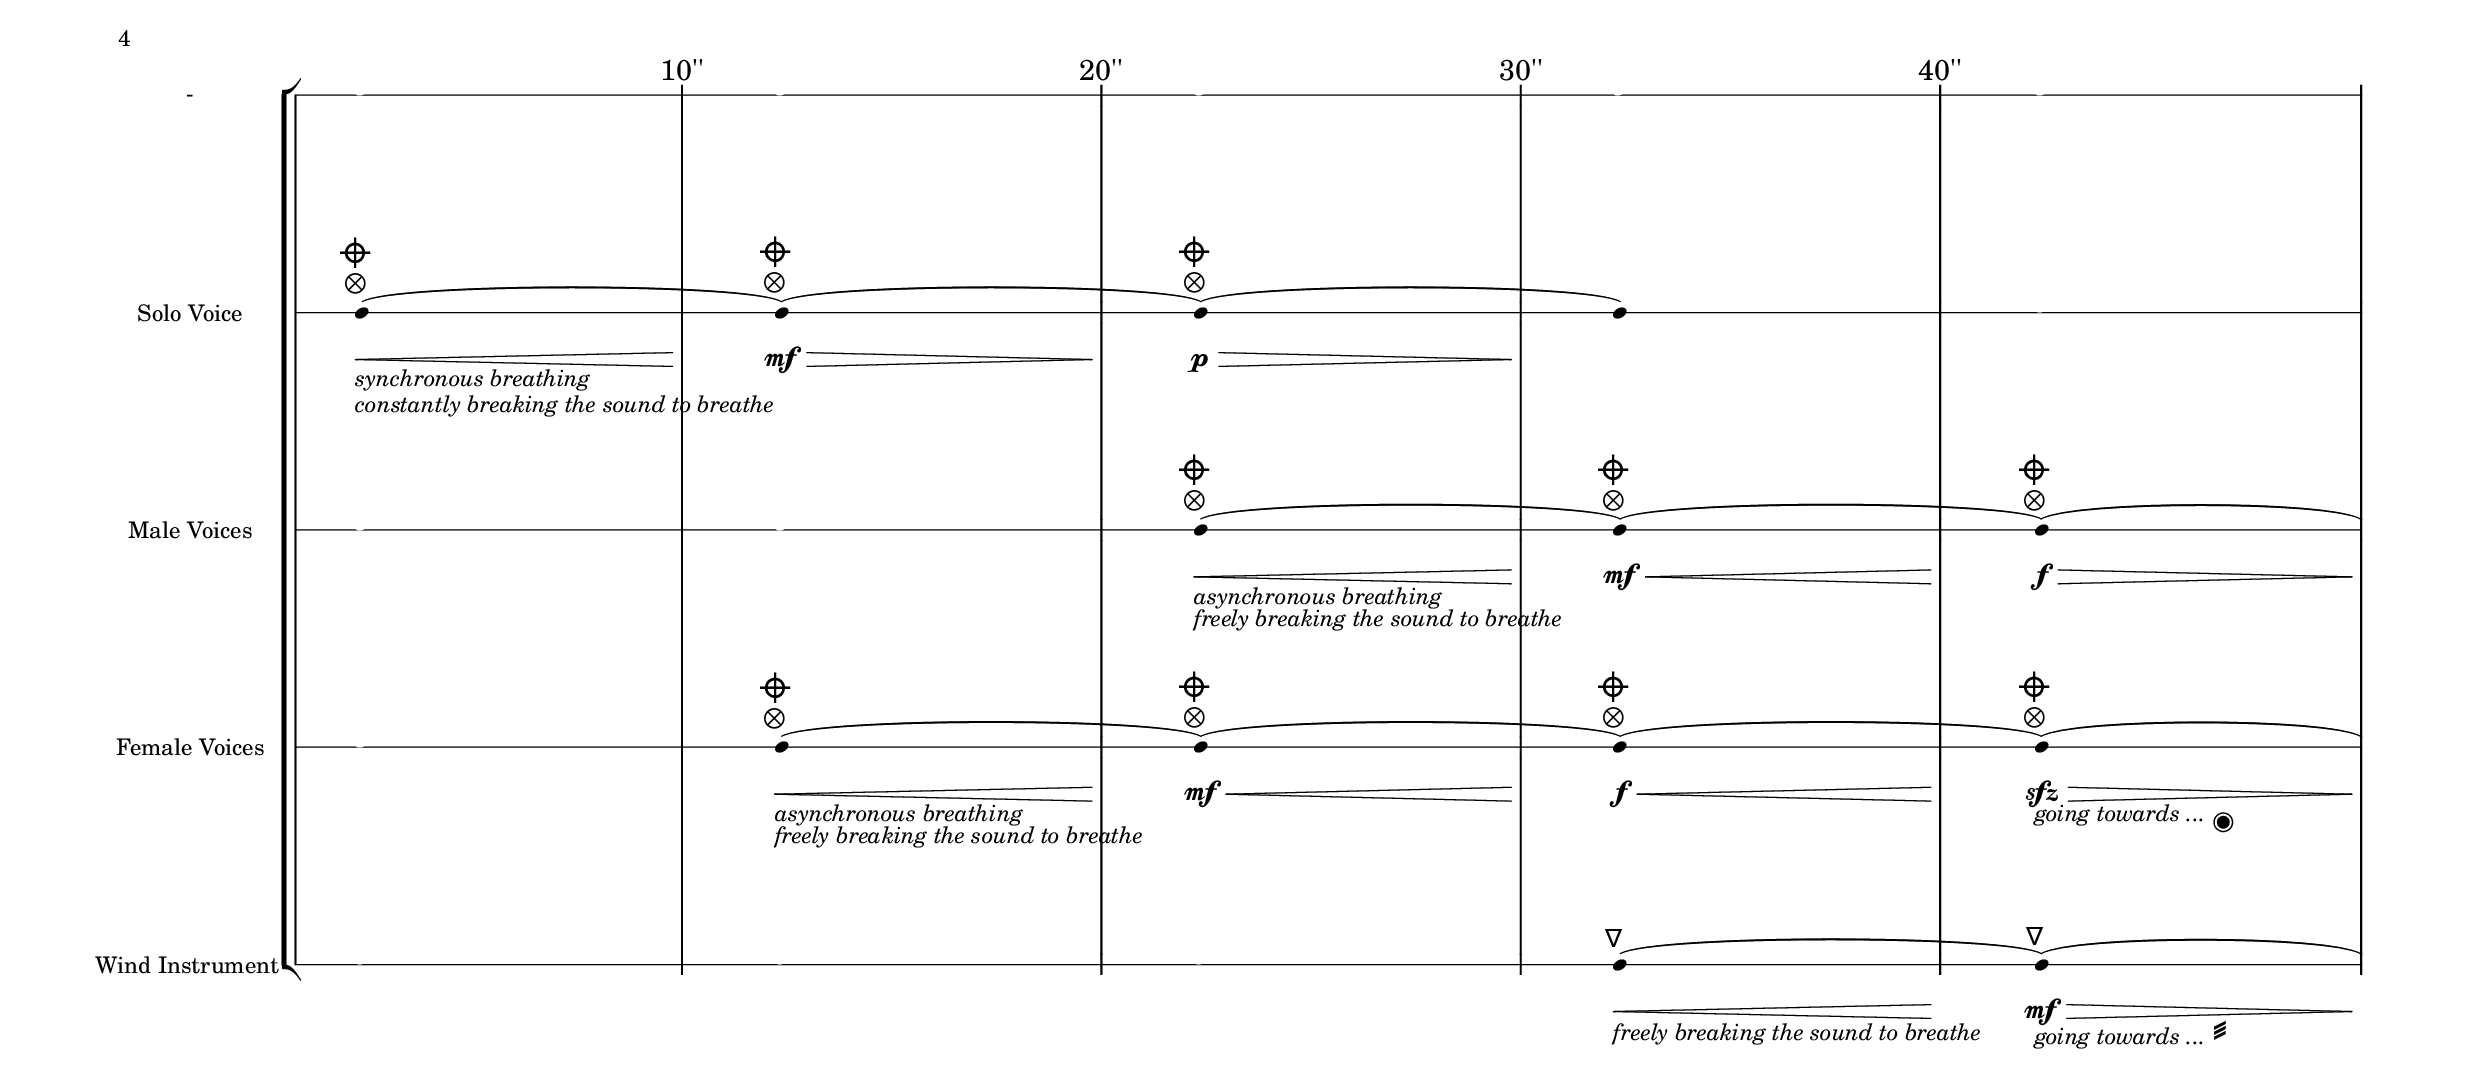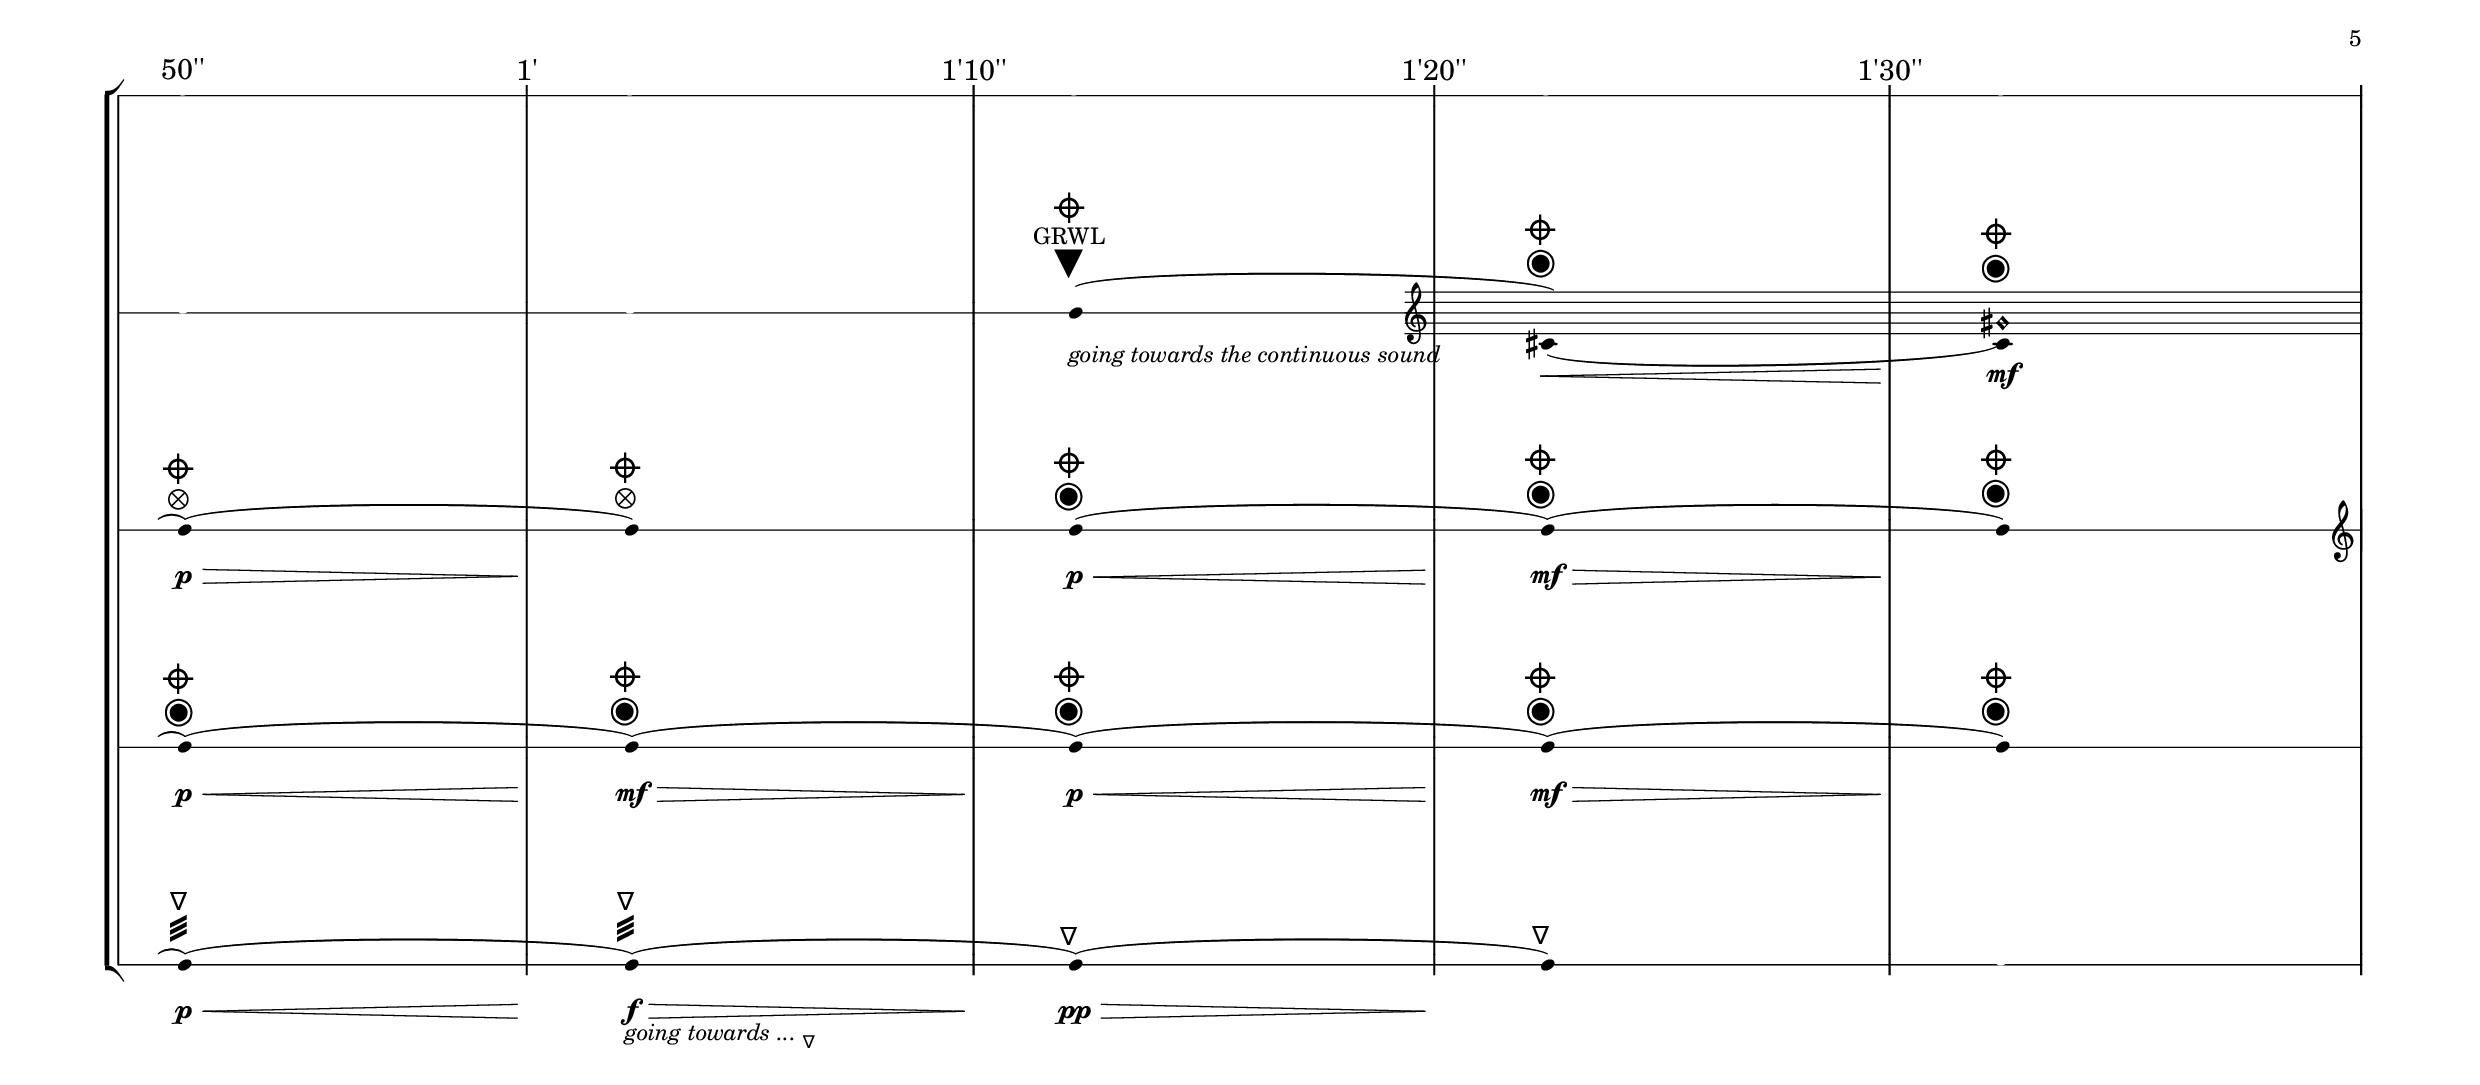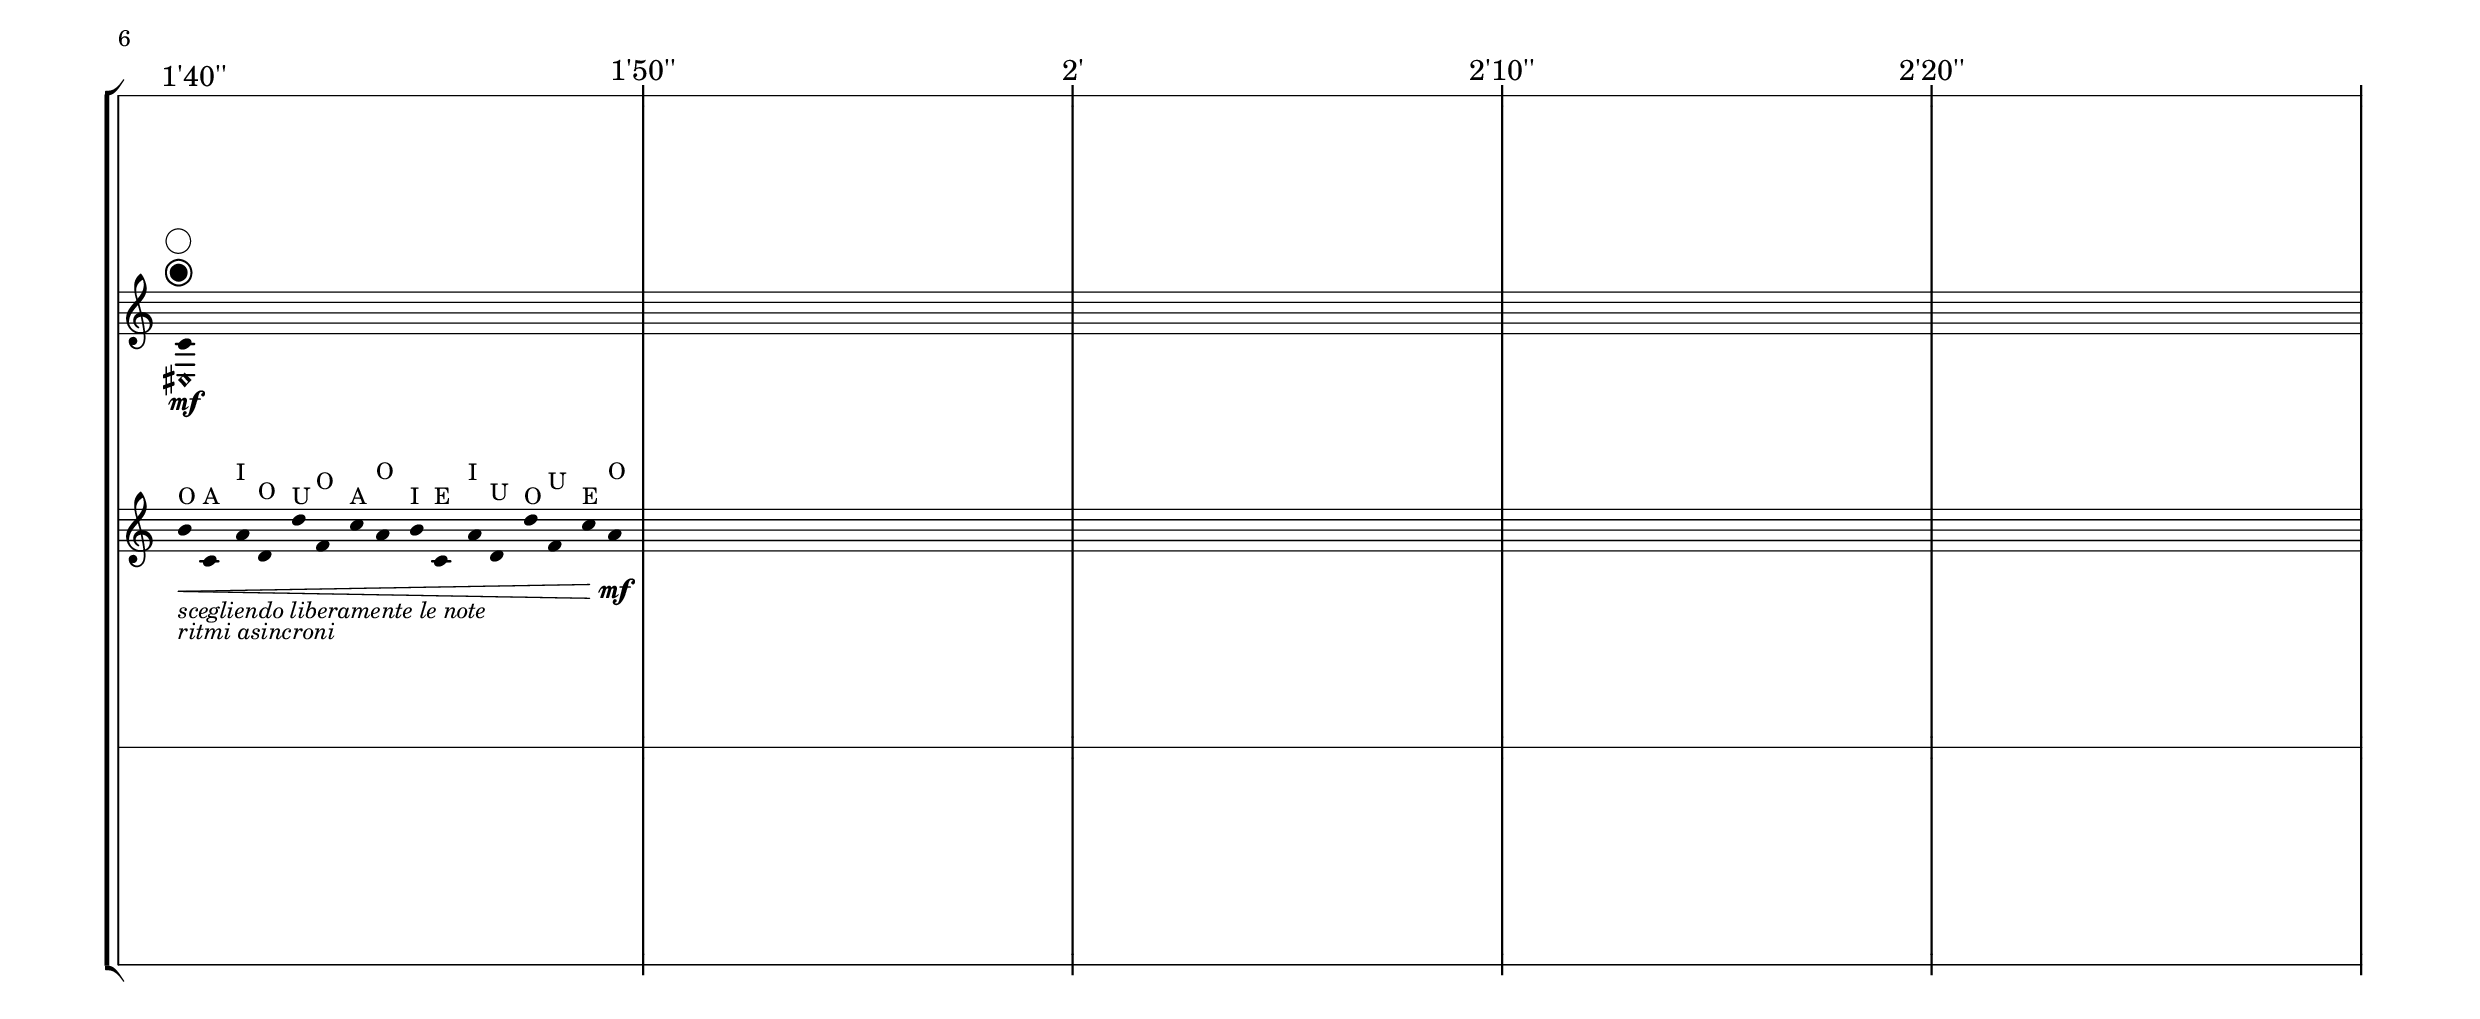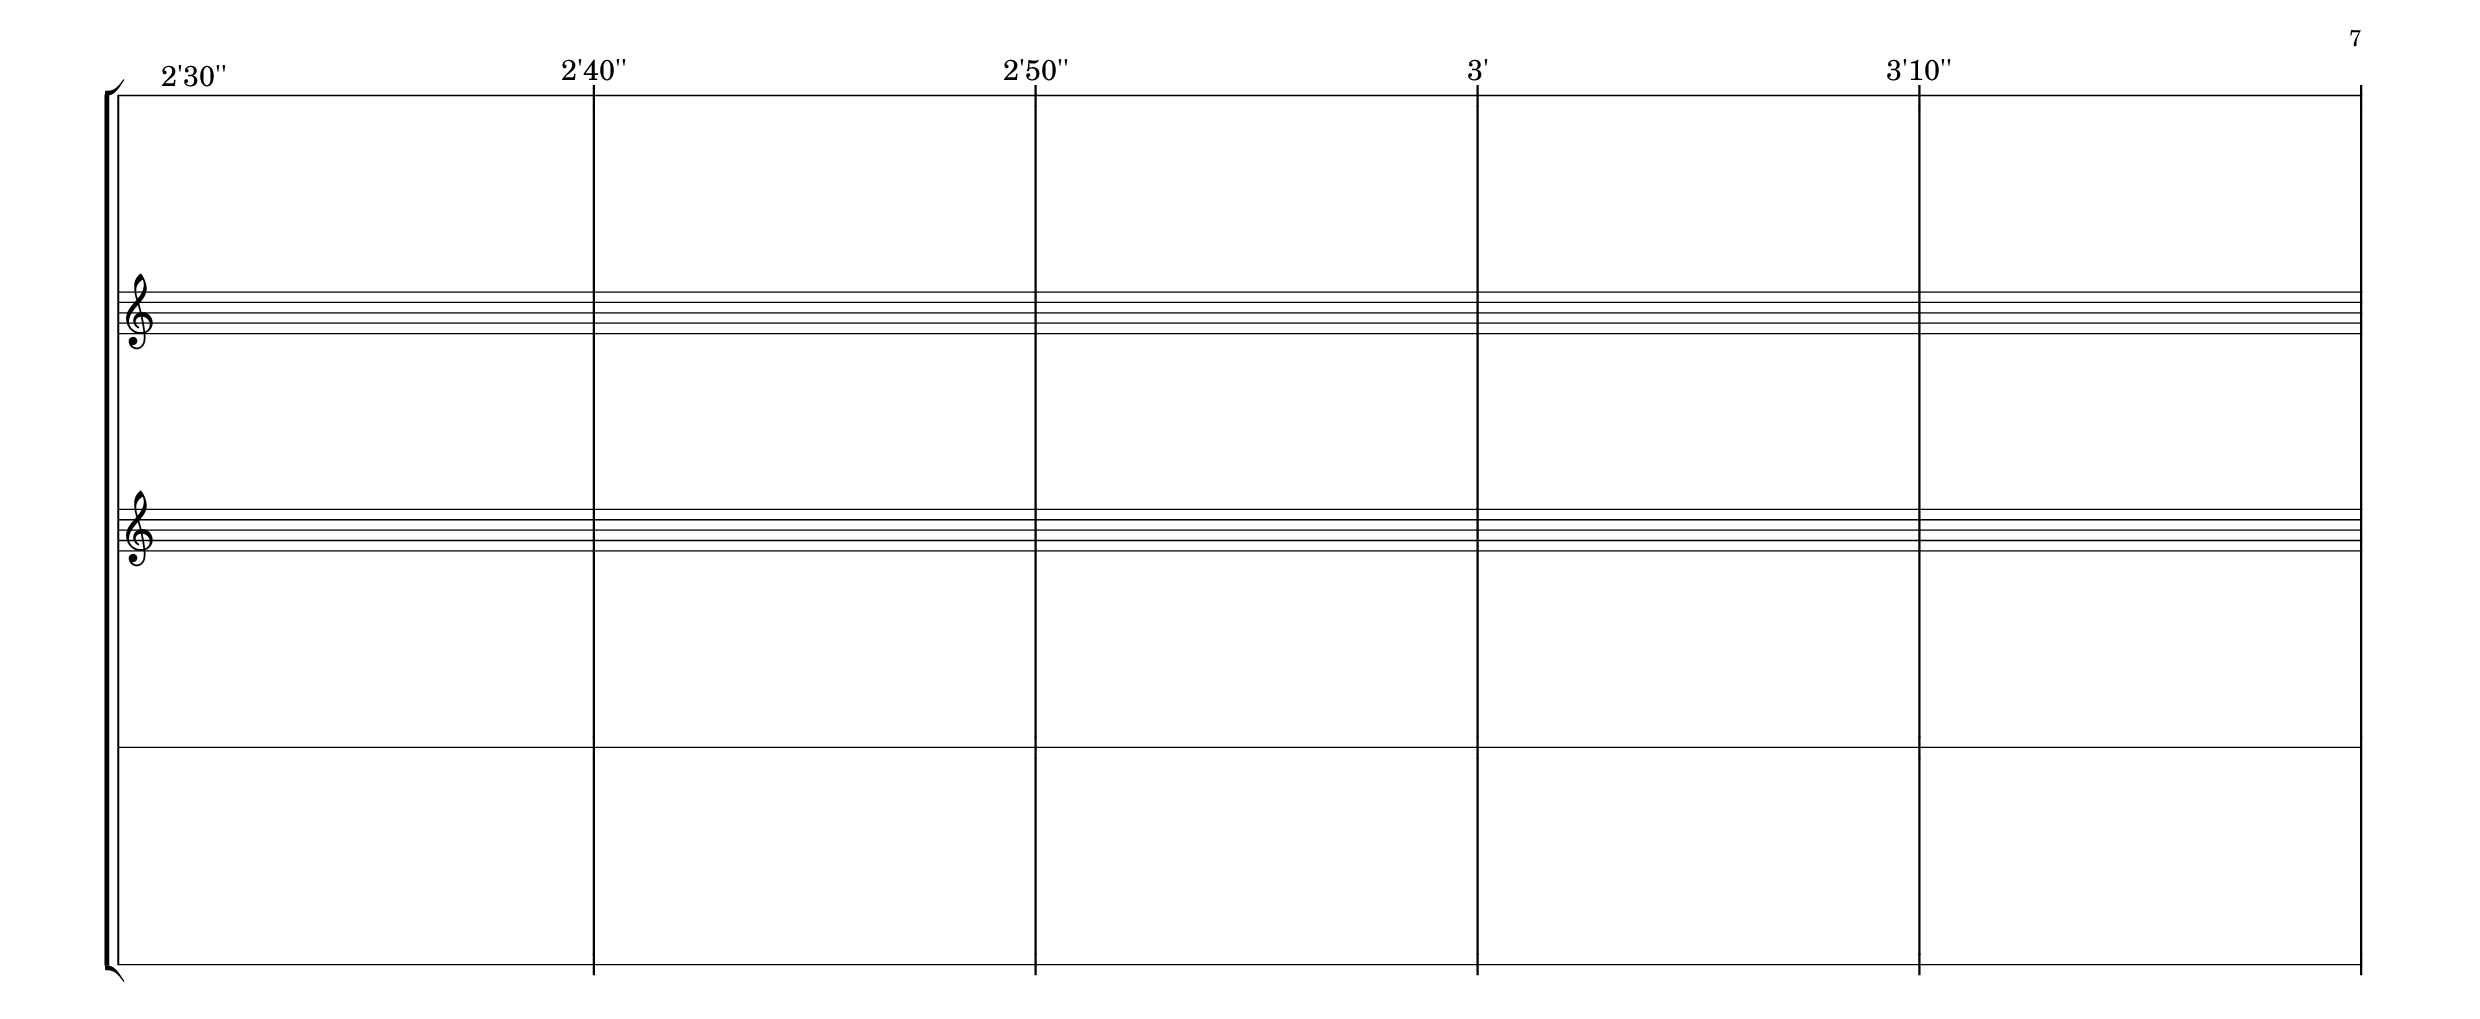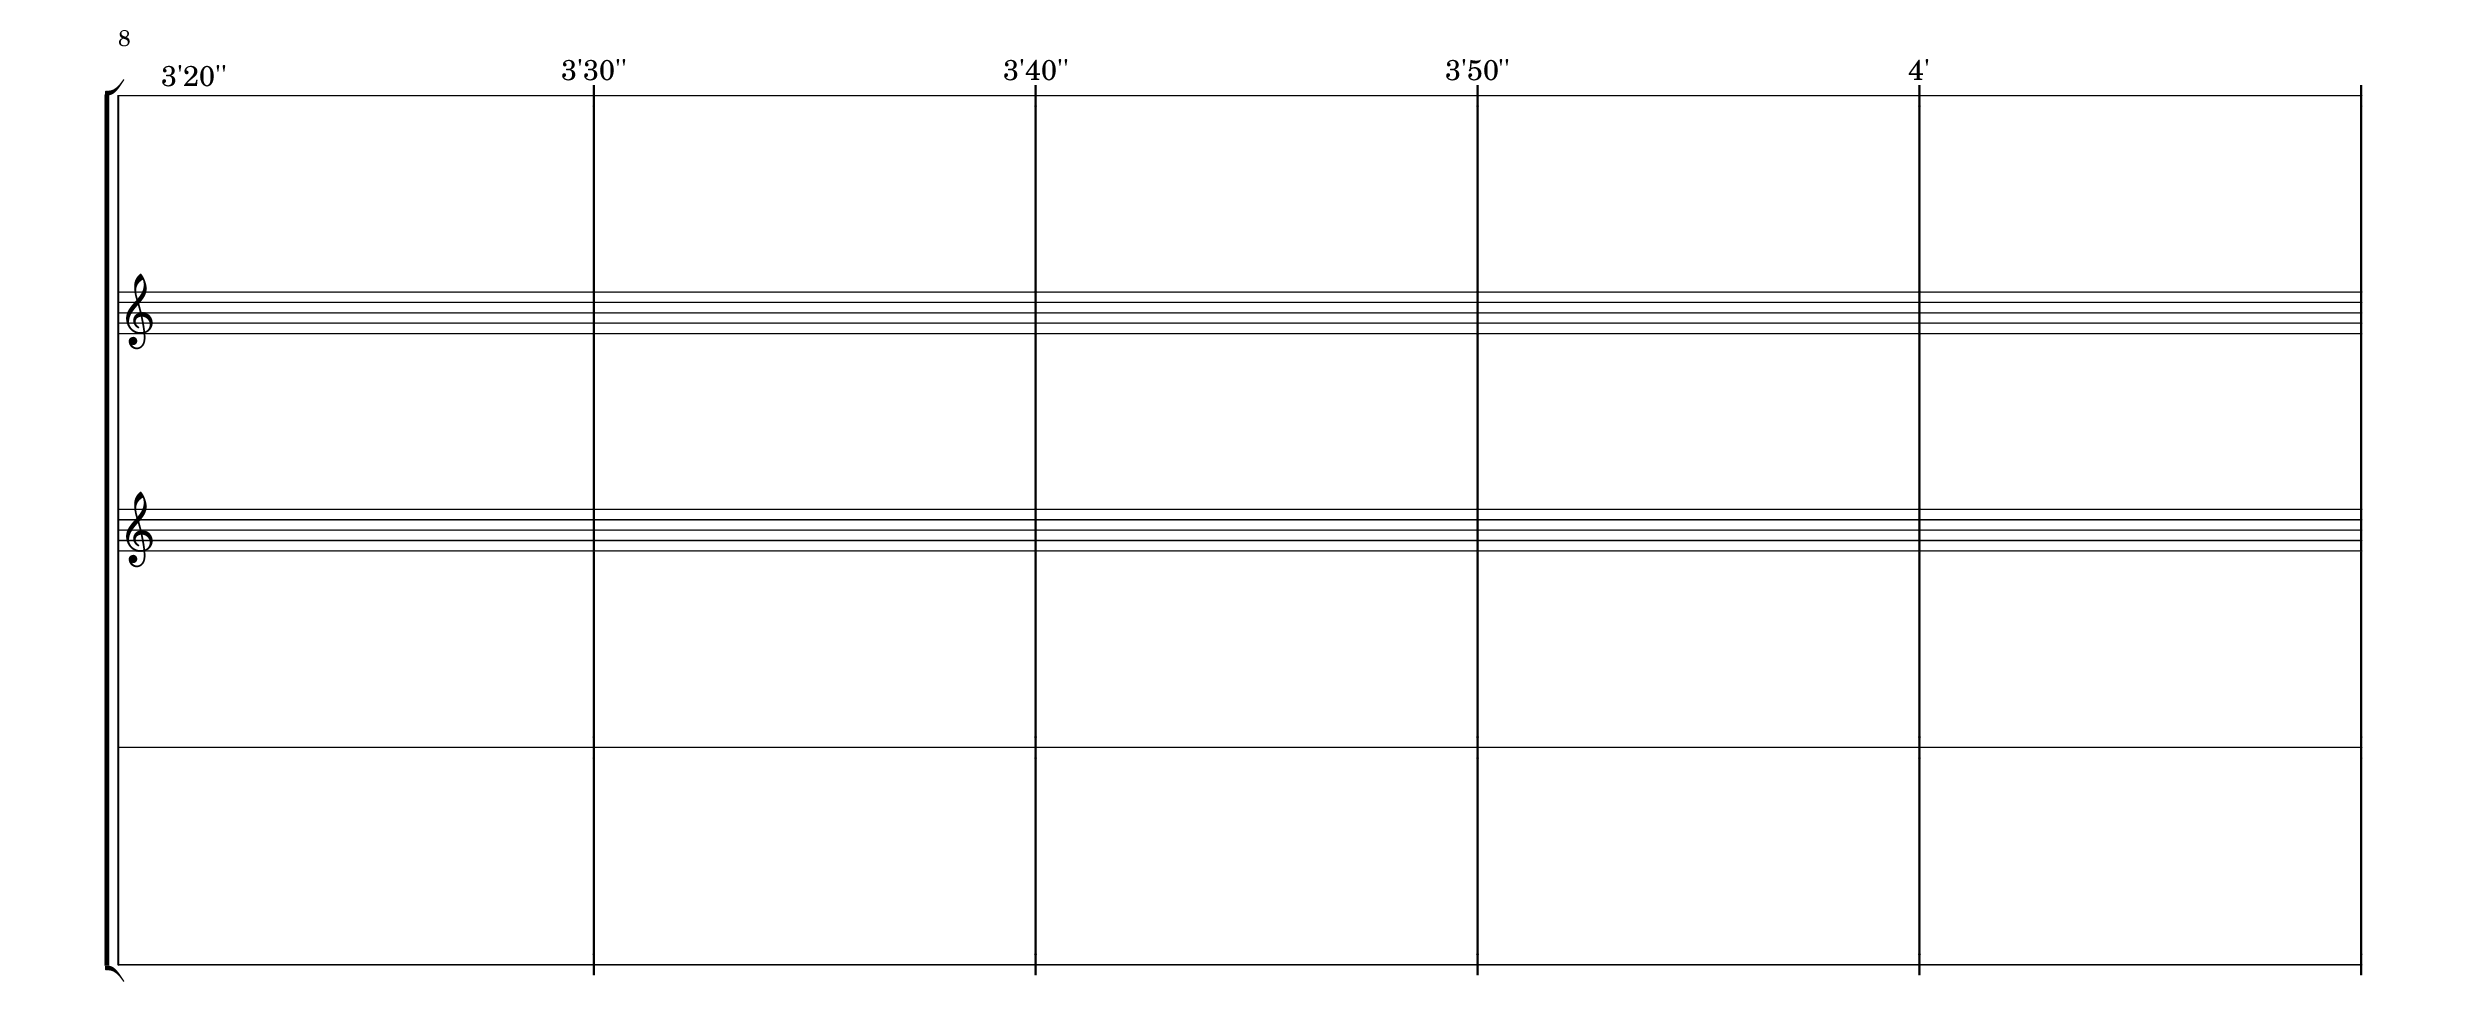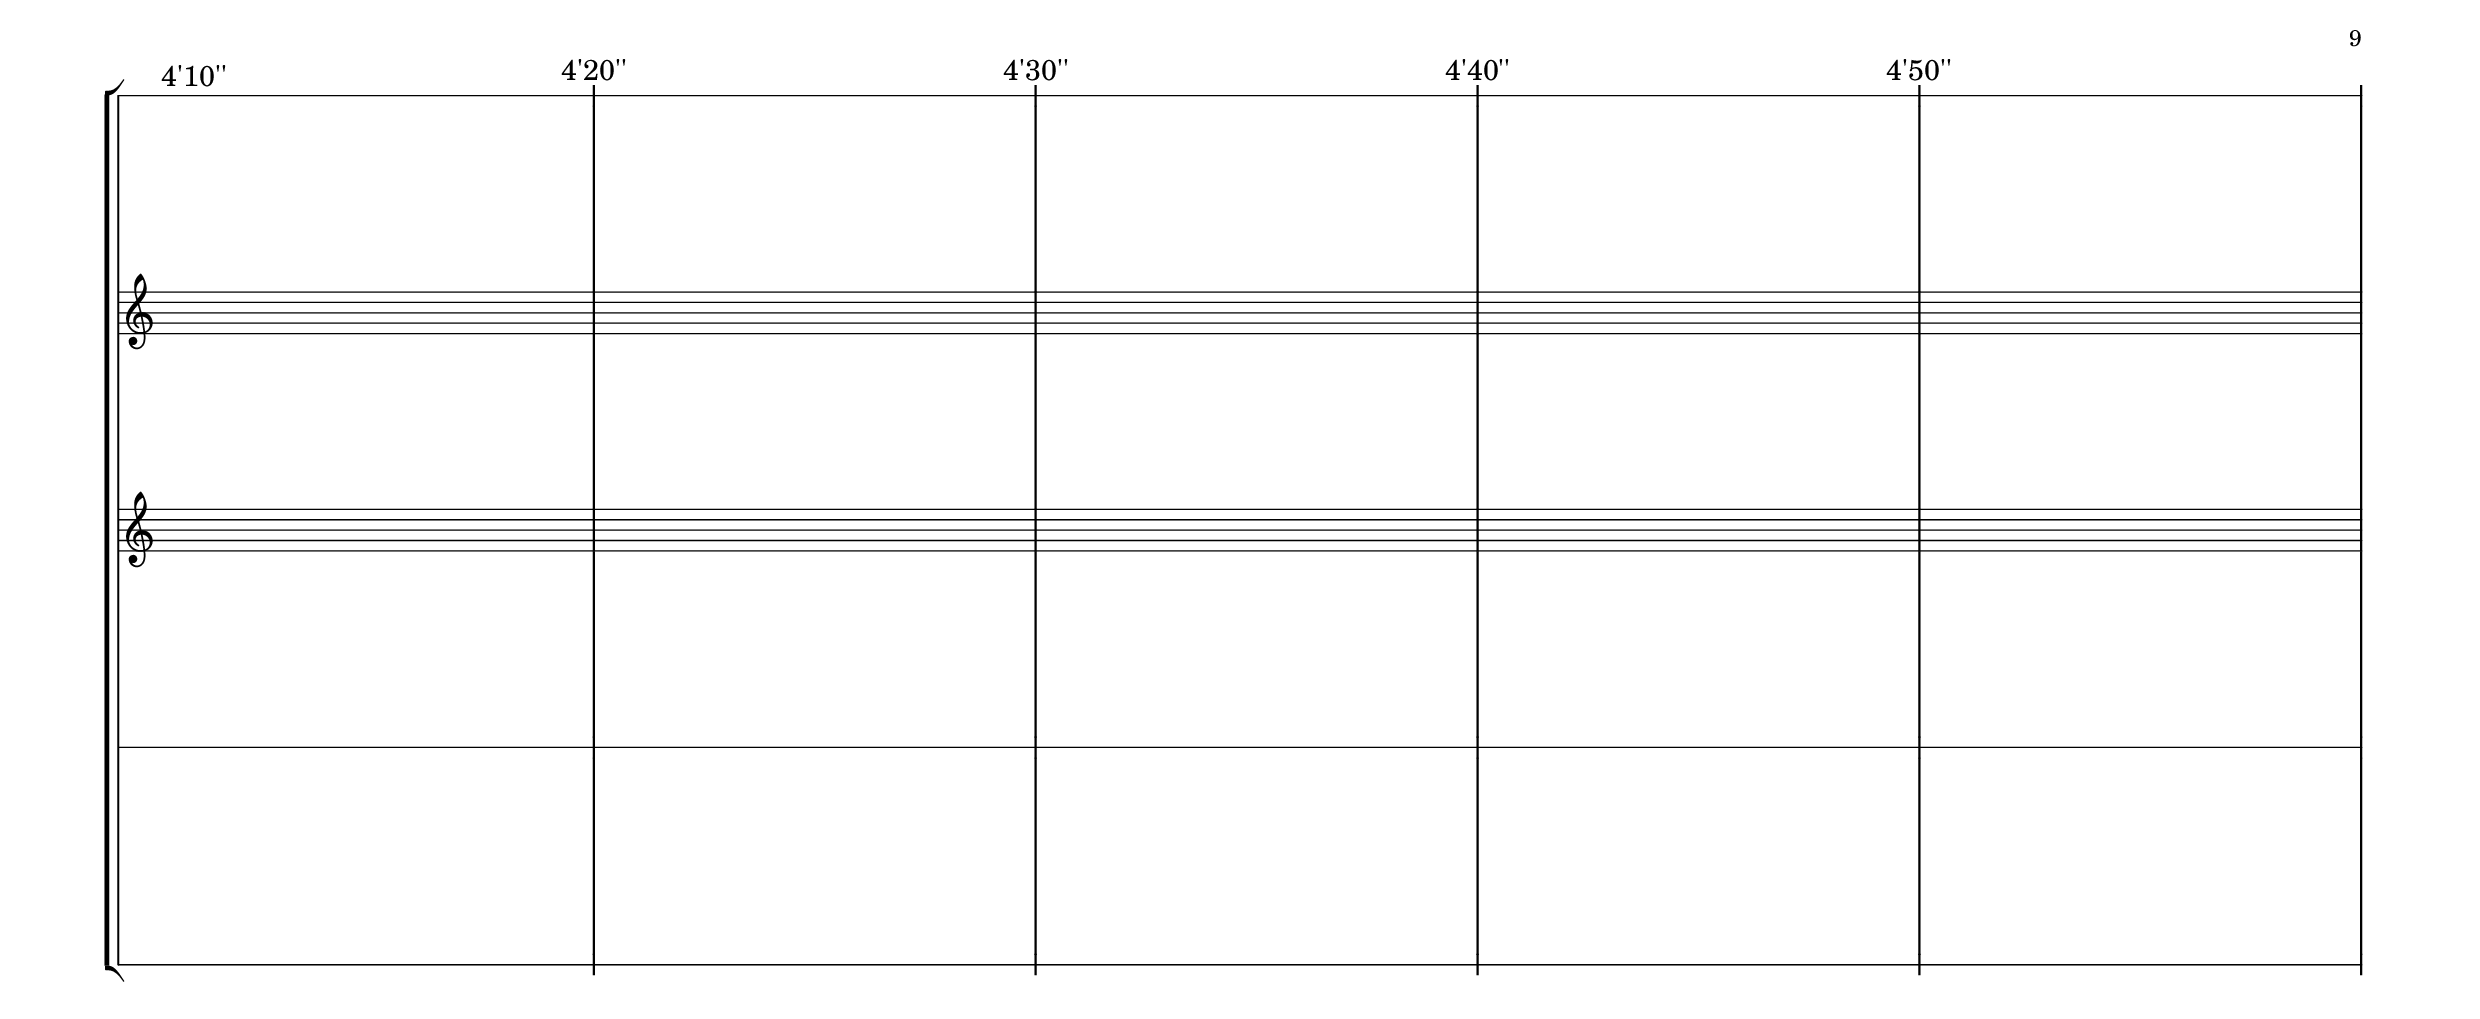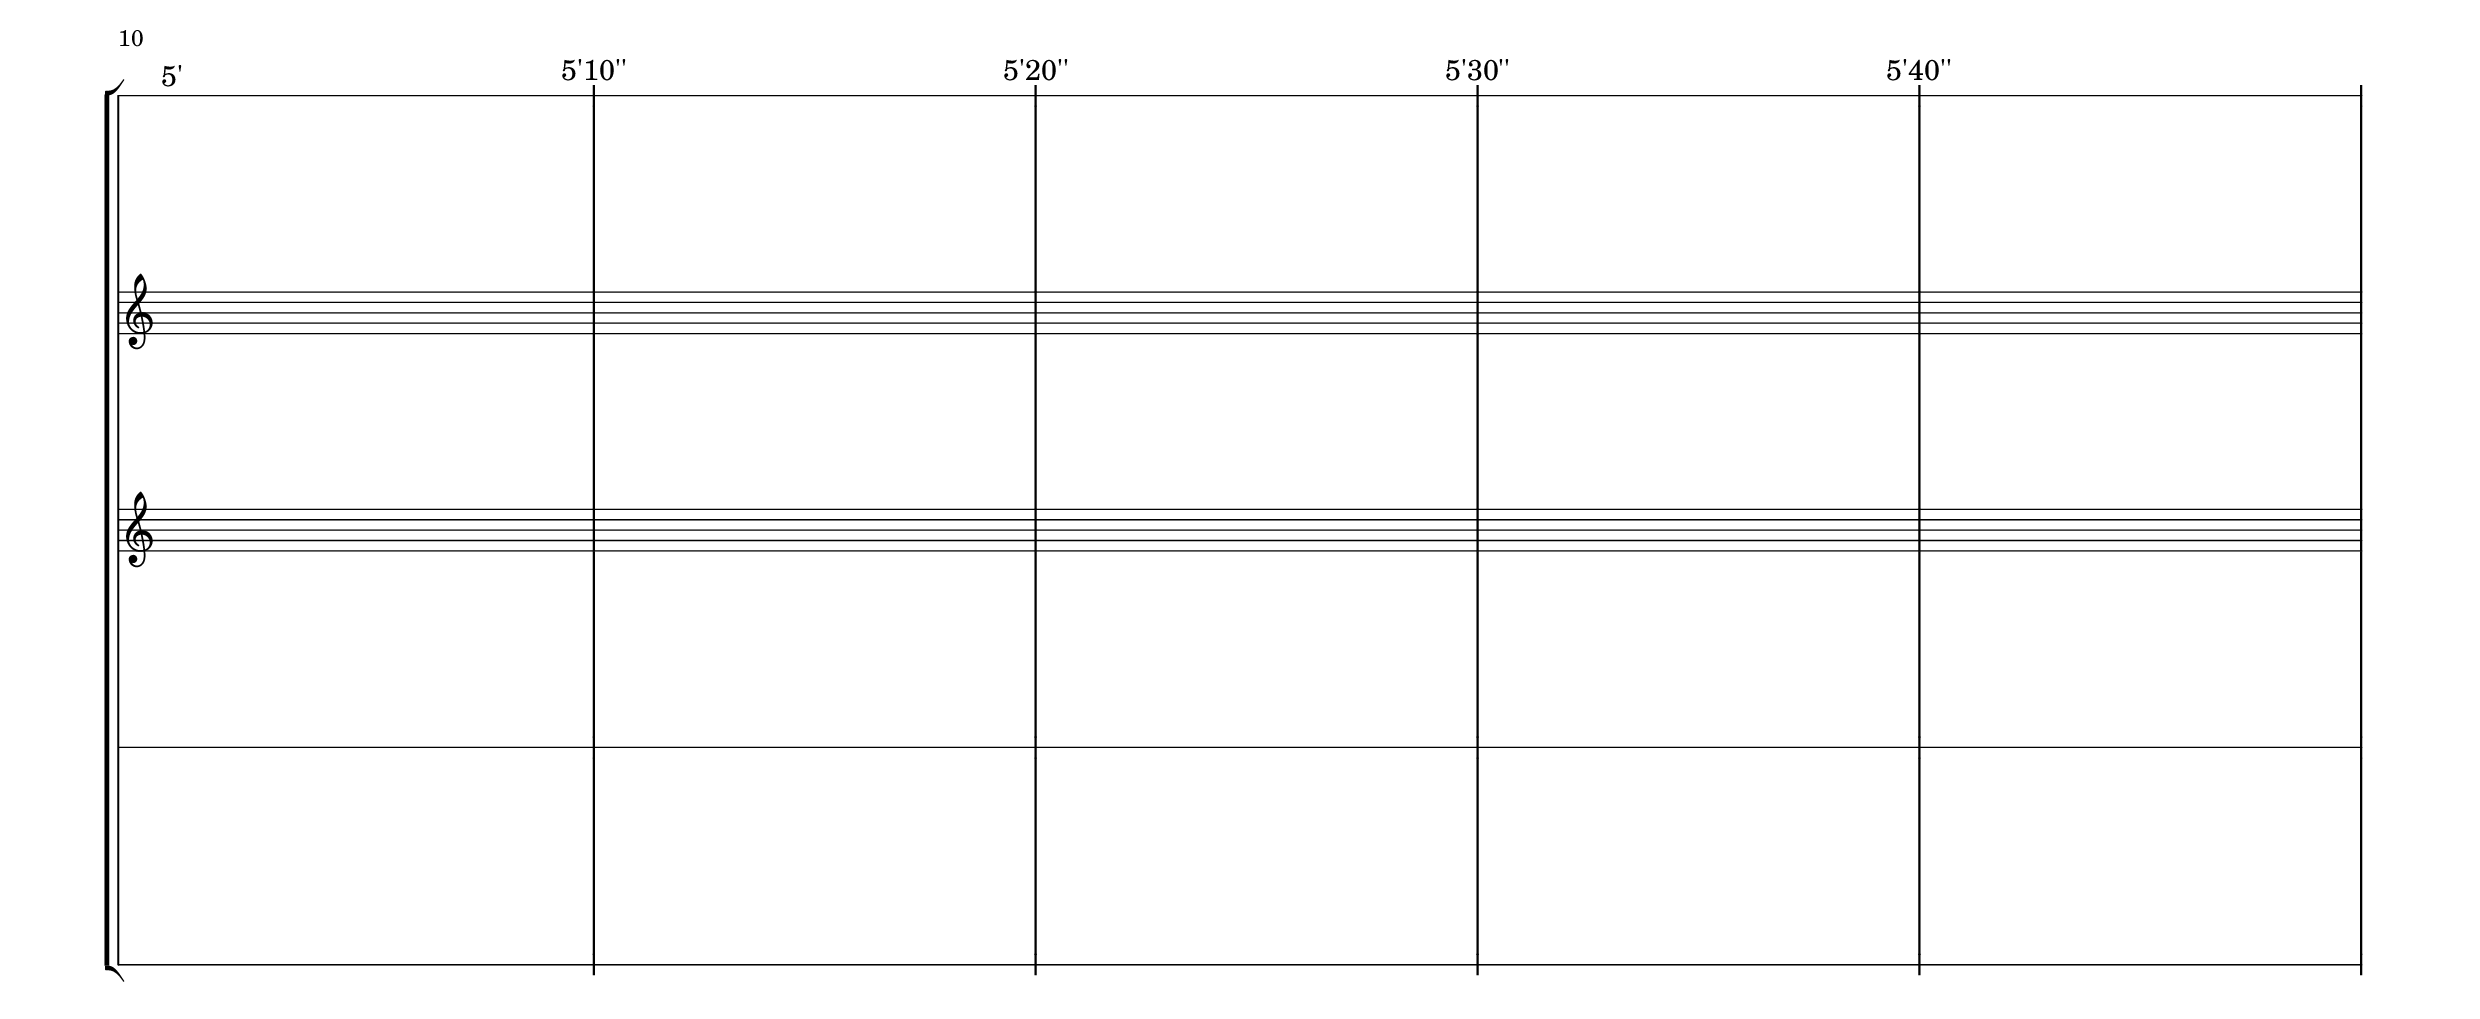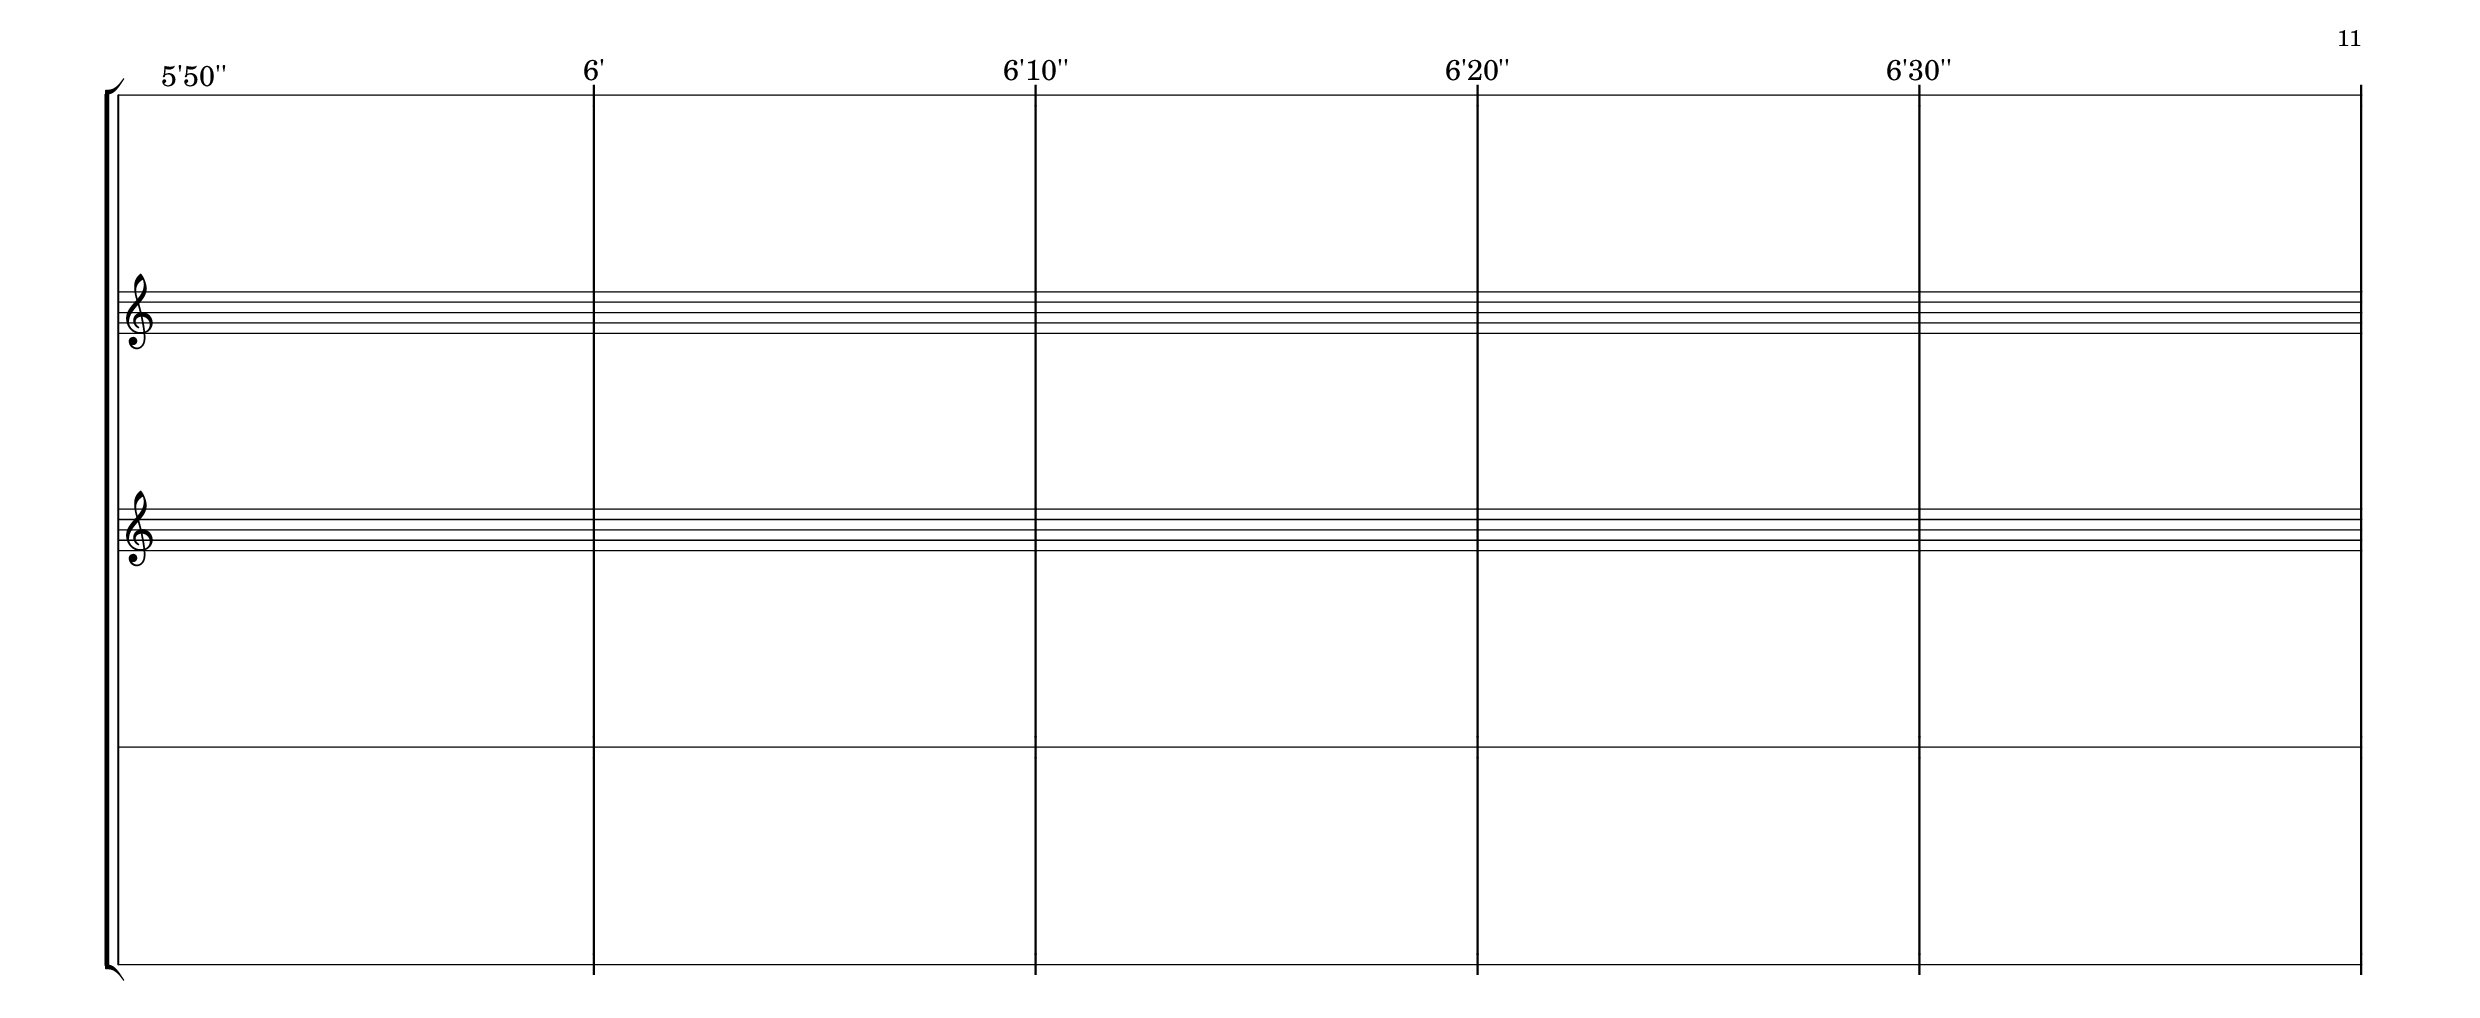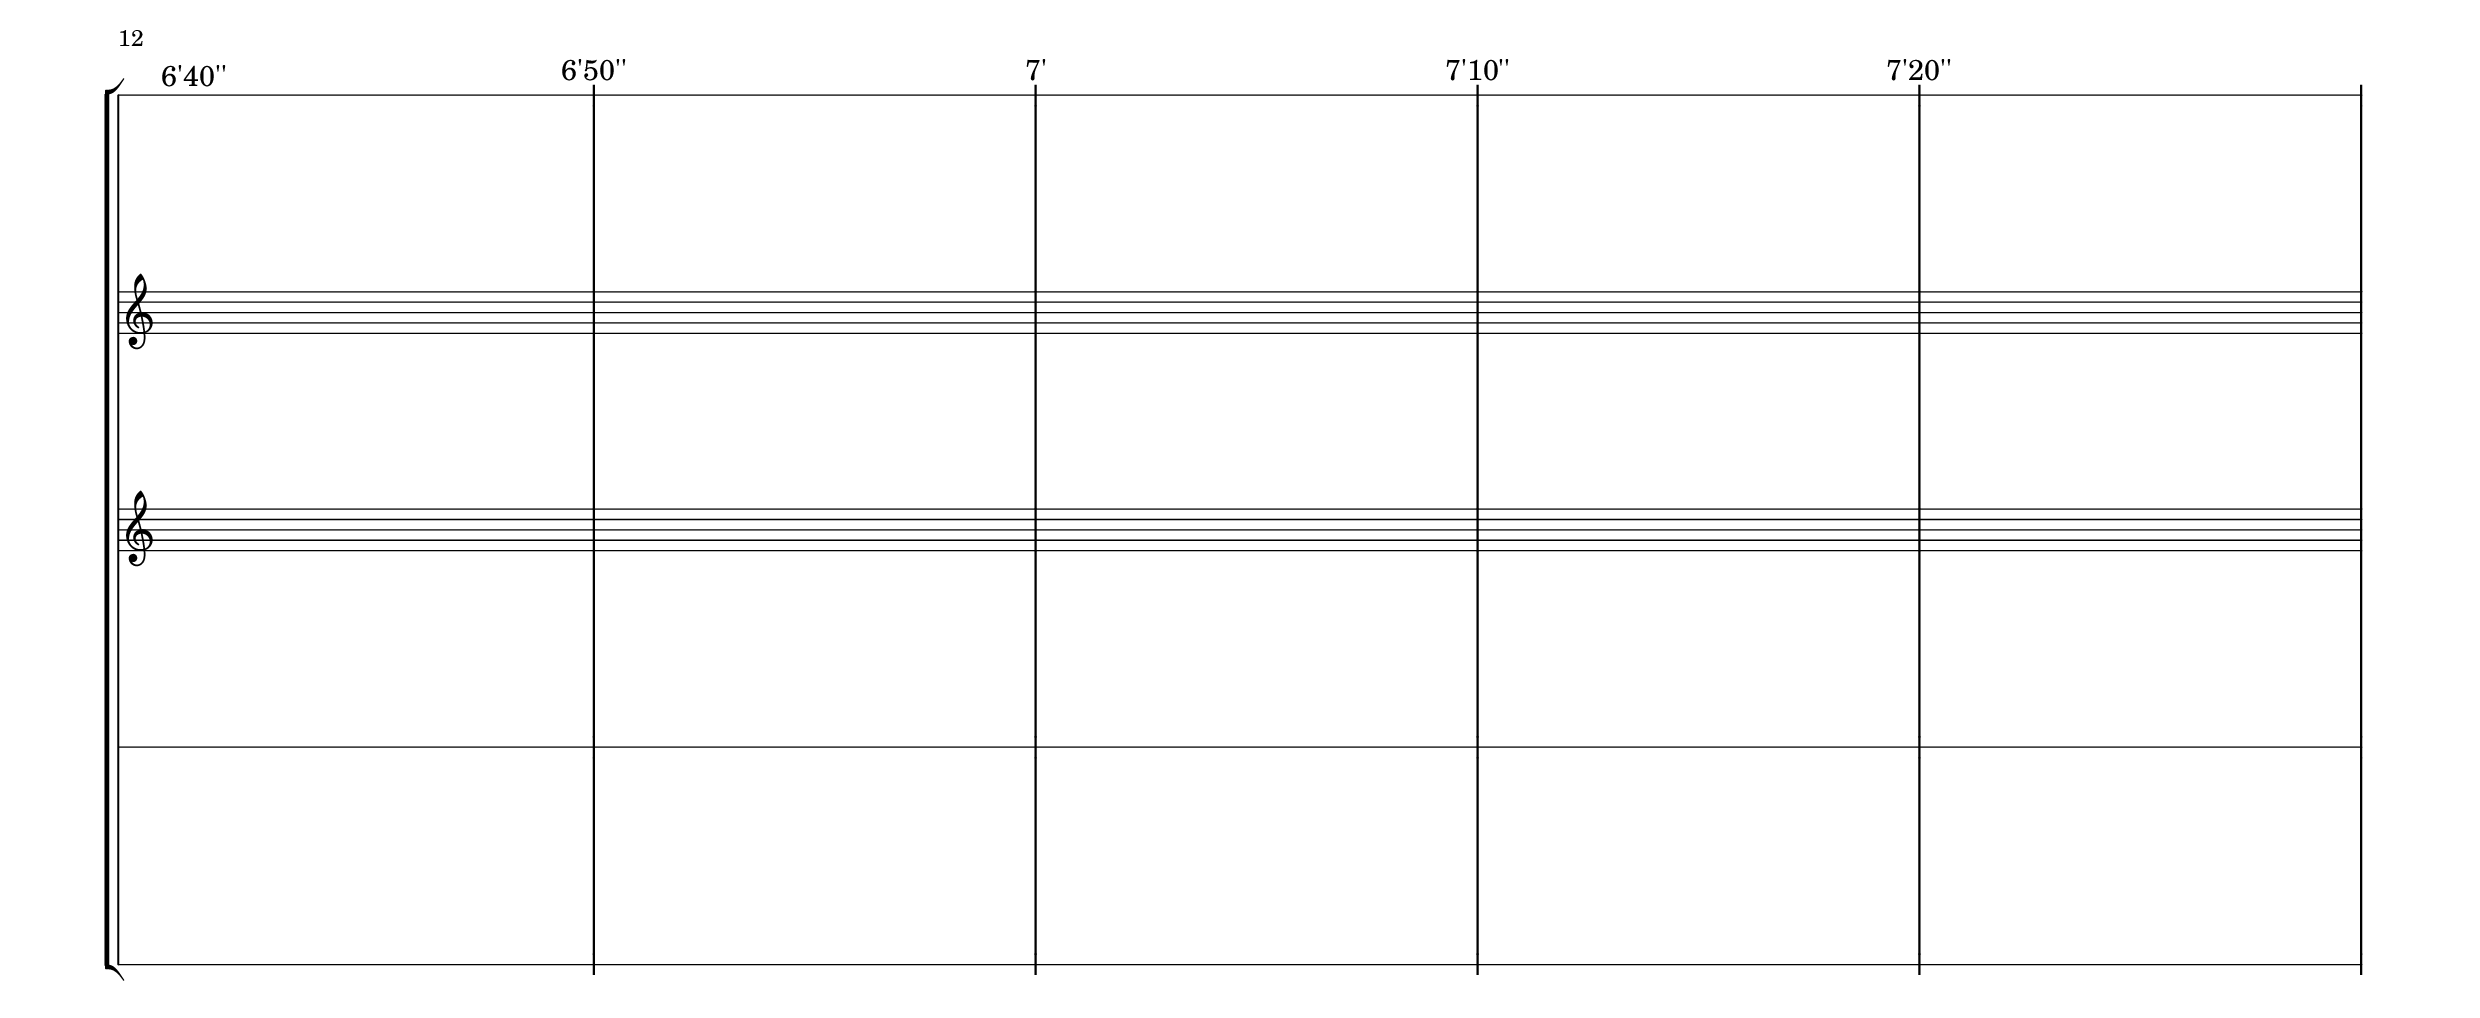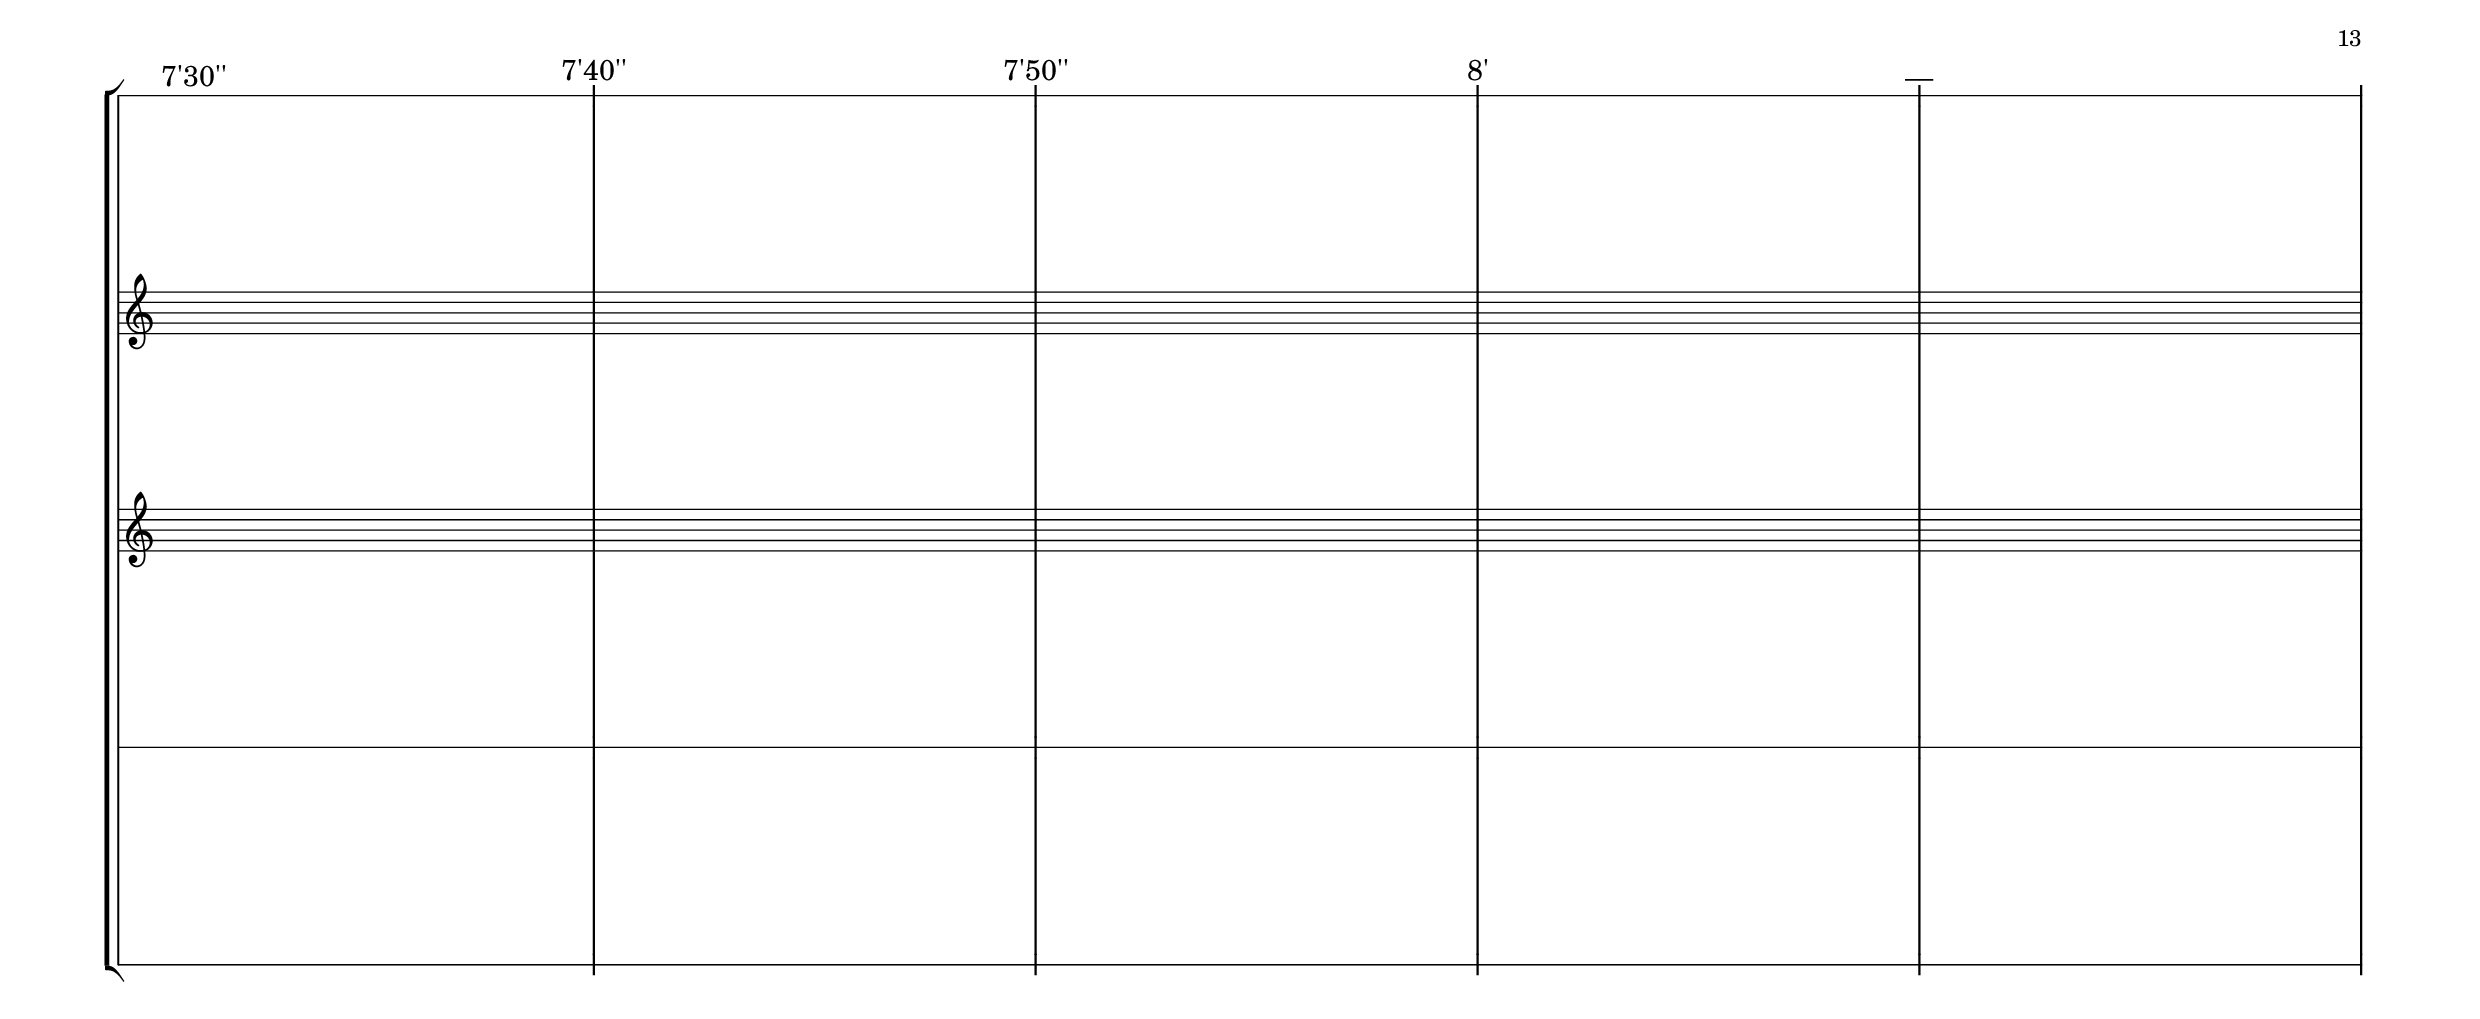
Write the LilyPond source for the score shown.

% VERION (for future compatibility)
\version "2.22.2"

% GLOBAL PARAMETERS
#(set-default-paper-size "a3landscape")
date = #(strftime "%d-%m-%Y" (localtime (current-time))) 

% \right-align (allinea a destra: markup)
% system-separator-markup = \slashSeparator

% TITLE
\markup {
  \column {
\fontsize #12 \line {Psiche}
\fontsize #4 \line {for mixed choir and wind instrument}
\vspace #1
\fontsize #4 \line {Luca Spanedda}
\fontsize #2 \line {\date}
\vspace #6

\fontsize #4 \line {Ensemble:}
\fontsize #2 \line {- 1 solo voice that can throat sing (kargyraa)}
\fontsize #2 \line {- 6 to 8 elements in the male choir}
\fontsize #2 \line {- 6 to 8 elements in the female choir}
\fontsize #2 \line {- 1 solo wind instrument that can do harmonics}
\fontsize #2 \line {  with the same foundamental frequency}
\fontsize #2 \line {  of the kargyraa sing}
\vspace #2
  }
}


% NEW PAGE
\pageBreak


% TESTO
\markup {
  \column {
\fontsize #8 \line {Notes}
\vspace #2
\line\italic { Ogni anima è immortale. }
\line\italic { Infatti è immortale ciò che è in continuo movimento, mentre ciò che muove altro o è mosso da altro, }
\line\italic { quando cessa di muoversi, cessa anche di vivere. }
\line\italic { Evidentemente solo ciò che si muove da sé, dato che non viene meno a se stesso, non cessa mai di muoversi, }
\line\italic { ma anzi è fonte e principio di movimento per tutte le altre cose che si muovono. }
\line\italic { Un principio poi è ingenerato; infatti è necessario che tutto ciò che nasce nasca da un principio, }
\line\italic { ma che questo principio non nasca dal nulla. }
\line\italic { (Plato, Phaedrus) }
\vspace #2

\line {Un principio fisico universale vuole che in tutte le strutture organizzate sia misurabile }
\line {il grado di ordine e disordine, la grandezza fisica che misura questo grado di disordine }
\line {progressivo è l'entropia. }
\line {Gli esseri viventi sono in grado di muoversi in direzione opposta}
\line {a quella del processo entropico, assorbendo energia libera dall'ambiente:}
\line {Essi, come tutte le cose di questo mondo, tendono verso lo }
\line {stato di equilibrio (la morte), assorbendo energia libera }
\line {si mantengono invece in uno stato stazionario a spese dell'ambiente circostante, }
\line {ed al costo di un'enorme spreco di energia, }
\line {in tutti gli organismi questo avviene tramite la respirazione cellulare. }
\line {Per compiere la respirazione cellulare , gli organismi necessitano di un continuo }
\line {rifornimento di ossigeno, che prelevano dall'ambiente circostante (aria o acqua). }
\line {Noi respirando, non facciamo altro che ripercorrere il processo creativo,  }
\line {la vibrazione primordiale che ha dato vita all’Universo e costituito il cuore pulsante e }
\line {vitale di ogni cosa. Psiche Dal gr. ψυχή, connesso con ψύχω «respirare, soffiare» è }
\line {un termine la cui etimologia si riconduce all’idea del «soffio», cioè del respiro }
\line {vitale; presso i Greci designava l’anima in quanto originariamente identificata con }
\line {quel respiro. }
\line {Il respiro ed il suo parallelismo con la creazione è l'ogetto al centro di questa }
\line {composizione, in forma di processo per descrivere il processo stesso }
\line {del rivestimento musicale generato dai gesti primordiali dell’essere umano }
  }
}


% NEW PAGE
\pageBreak


% SEMIOGRAPHY VARIABLES
% note^variables-name or Note_variables-name

% VOICE
respirarect = \markup \center-align {\fontsize #2 {⊗} }
aspirarect = \markup \center-align {\fontsize #2 {◪} }
aspirarest = \markup \center-align {\fontsize #2 {⧄} }
espirarect = \markup \center-align {\rotate #135 \fontsize #4 {◧} }
espirarest = \markup \center-align {\rotate #45 \fontsize #1 {⊟} }
boccachiusa = \markup \center-align {\fontsize #8 {⌖} }
boccasemiaperta = \markup \center-align {\fontsize #2 {∅} } 
boccaaperta = \markup \center-align {\fontsize #2 {〇} } 
gutturale = \markup \center-align {\fontsize #4 {◉} } 
growl = \markup \center-align {GRWL}
scream = \markup \center-align {SCRM}
letteraa = \markup \center-align {\fontsize #6 \circle {A}} 
ha = \markup \center-align {\fontsize #1 \circle {HA}}
tosse = \markup \center-align {\fontsize #2 {⋫} }
pianto = \markup \center-align {\fontsize #2 {⍋} }
risata = \markup \center-align {\fontsize #2 {ⓗ} }
morph = \markup \center-align {morphing}

% WIND
soffio = \markup \center-align {\fontsize #2 {∇} }
flatterzungeC = \markup \center-align {\fontsize #8 {𝅬} }
flatterzungeB = \markup \center-align {\fontsize #8 {𝅫} }
flatterzungeA = \markup \center-align {\fontsize #8 {𝅪} } 
highestn = \markup \center-align {\fontsize #8 {▴} }
lowestn = \markup \center-align {\fontsize #8 {▾} }

% SEMIOGRAPHY
\markup {
  \center-column{
\fontsize #4 \line {Semiography}
\vspace #4


  \fontsize #2 \line {generale}
  \vspace #2
  \line {\highestn - nota più acuta possibile}
  \vspace #1
  \line {\lowestn - nota più grave possibile}
  }
  
  
  \center-column{
  \vspace #5
  \fontsize #2 \line {posizioni della bocca}
  \vspace #2
  \line {\boccaaperta - con bocca aperta}
  \vspace #1
  \line {\boccasemiaperta - con bocca semiaperta}
  \vspace #1
  \line {\boccachiusa - con bocca chiusa}
  }
  
  
  \center-column{
  \vspace #5
  \fontsize #2 \line {strumento a fiato}
  \vspace #2
  \line {\soffio - suono del soffio senza altezza}
  \vspace #1
  \line {\flatterzungeC - flatterzunge}
  \vspace #1
  \line {\flatterzungeB - flatterzunge lento}
  \vspace #1
  \line {\flatterzungeA - flatterzunge molto lento}
  }
  
  
  \center-column{
  \vspace #5
  \fontsize #2 \line {voce}
  \vspace #2
  \line {\respirarect - respirare producendo suono}
\vspace #1
\line {\gutturale - suono in gola gutturale}
\vspace #1
\line {\tosse - colpi di tosse}
\vspace #1
\line {\pianto - singhiozzi del pianto}
\vspace #1
\line {\risata - risata}
\vspace #1
\line {\growl - growl}
\vspace #1
\line {\scream - scream}
  }
  
  
  \center-column{
  \vspace #5
  \fontsize #2 \line {canto kargyraa}
  \vspace #2
  \line {\score{<cis') cis\harmonic>1}}
  \vspace #1
  \line {modalità di canto che sfrutta}
  \line {la vibrazione delle false corde}
  \line {per risuonare un ottava esatta}
  \line {sotto la nota prodotta}
  \line {dalle corde vocali}
  }
}


% NEW PAGE
\pageBreak



% PARAMETRI
glissandoSkipOn = 
{
  \override NoteColumn.glissando-skip = ##t
  \hide NoteHead
  \override NoteHead.no-ledgers = ##t
}
iniziocorona = \set Score.repeatCommands = #'((volta #f) (volta "") end-repeat)
finecorona = \set Score.repeatCommands = #'((volta #f))
stemOff = \hide Staff.Stem 
stemOn  = \undo \stemOff
rigo = \override Staff.StaffSymbol.line-count = #1
pentagramma = \revert Staff.StaffSymbol.line-count
iniziocorona = \set Score.repeatCommands = #'((volta #f) (volta "") end-repeat)
finecorona = \set Score.repeatCommands = #'((volta #f))
notainvisibile = \override Voice.NoteHead.color = #white
notavisibile = \override Voice.NoteHead.color = #black
gamboinvisibile = \stemOff 
gambovisibile = \stemOn


% PAGINA A CAPO
\pageBreak




\score 
{\new StaffGroup
  <<
    \new Staff 
\with { instrumentName = "-" \remove "Time_signature_engraver" } 
    {
    \cadenzaOn
    % UN SOLO RIGO
    \stopStaff \rigo \startStaff
    \override Staff.Clef.color = #white
    \override Staff.Clef.layer = #-1
    
    % stanghe note OFF
    \stemOff 
    
    \notainvisibile
    \bar "|" c''4    % 0'' !!!!
    
    \bar "|" \mark" 10'' " c''4
    
    \bar "|" \mark" 20'' " c''4

    \bar "|" \mark" 30'' " c''4
    
    \bar "|" \mark" 40'' " c''4
    
    \pageBreak 
    
    \bar "|" \mark" 50'' " c''4
    
    \bar "|" \mark" 1' " c''4
    
    \bar "|" \mark" 1'10'' " c''4
    
    \bar "|" \mark" 1'20'' " c''4
    
    \bar "|" \mark" 1'30'' " c''4
    
    \pageBreak 
    
    \bar "|" \mark" 1'40'' " s4
    
    \bar "|" \mark" 1'50'' " s4
    
    \bar "|" \mark" 2' " s4

    \bar "|" \mark" 2'10'' " s4
    
    \bar "|" \mark" 2'20'' " s4
    
    \pageBreak
    
    \bar "|" \mark" 2'30'' " s4
    
    \bar "|" \mark" 2'40'' " s4
    
    \bar "|" \mark" 2'50'' " s4

    \bar "|" \mark" 3' " s4
    
    \bar "|" \mark" 3'10'' " s4
    
    \pageBreak
    
    \bar "|" \mark" 3'20'' " s4
    
    \bar "|" \mark" 3'30'' " s4
    
    \bar "|" \mark" 3'40'' " s4

    \bar "|" \mark" 3'50'' " s4
    
    \bar "|" \mark" 4' " s4
    
    \pageBreak
    
    \bar "|" \mark" 4'10'' " s4
    
    \bar "|" \mark" 4'20'' " s4
    
    \bar "|" \mark" 4'30'' " s4

    \bar "|" \mark" 4'40'' " s4
    
    \bar "|" \mark" 4'50'' " s4
    
    \pageBreak
    
    \bar "|" \mark" 5' " s4
    
    \bar "|" \mark" 5'10'' " s4
    
    \bar "|" \mark" 5'20'' " s4

    \bar "|" \mark" 5'30'' " s4
    
    \bar "|" \mark" 5'40'' " s4
    
    \pageBreak
    
    \bar "|" \mark" 5'50'' " s4
    
    \bar "|" \mark" 6' " s4
    
    \bar "|" \mark" 6'10'' " s4

    \bar "|" \mark" 6'20'' " s4
    
    \bar "|" \mark" 6'30'' " s4
    
    \pageBreak
    
    \bar "|" \mark" 6'40'' " s4
    
    \bar "|" \mark" 6'50'' " s4
    
    \bar "|" \mark" 7' " s4

    \bar "|" \mark" 7'10'' " s4
    
    \bar "|" \mark" 7'20'' " s4
    
    \pageBreak
    
    \bar "|" \mark" 7'30'' " s4
    
    \bar "|" \mark" 7'40'' " s4
    
    \bar "|" \mark" 7'50'' " s4

    \bar "|" \mark" 8' " s4
    
    \bar "|" \mark" __ " s4
    
    \pageBreak
    
    \bar "|" \mark" 1'40'' " c''4
    
    }

    \new Staff 
\with { instrumentName = "Solo Voice" \remove "Time_signature_engraver" } 
    {
    \cadenzaOn
    % UN SOLO RIGO
    \stopStaff \rigo \startStaff
    \override Staff.Clef.color = #white
    \override Staff.Clef.layer = #-1
    
    % stanghe note OFF
    \stemOff 

    \bar "'"
    b'4(
    _\markup{\italic {synchronous breathing}}
    _\markup{\italic
      {constantly breaking the sound to breathe}}
    ^\respirarect^\boccachiusa\<
    
    \bar "'" 
    b'4)(^\respirarect^\boccachiusa\mf\>
    \finecorona
    
    \bar "'" 
    b'4)(^\respirarect^\boccachiusa\p\>

    \bar "|" 
    b'4)\!
    
    \bar "|" 
    \notainvisibile
    c''4
    
    \bar "|" 
    
    \pageBreak 
    
    \notainvisibile
    \bar "|" c''4
    \notavisibile
    
    \bar "|" 
    
    \notainvisibile
    \bar "|" c''4
    \notavisibile
    
    b'4(
    _\markup{\italic
      {going towards the continuous sound}}
    ^\lowestn^\growl^\boccachiusa
    \finecorona
    
    \bar "|" 
    
    % PENTAGRAMMA
    \stopStaff \pentagramma \startStaff
    \override Staff.Clef.color = #black
    \override Staff.Clef.layer = #1
    \clef treble
    
    cis'4)(
    ^\gutturale^\boccachiusa \<
    \finecorona
    
    \bar "|" 
    
    {<cis') gis'\harmonic>4}
    ^\gutturale^\boccachiusa \mf
    \finecorona
    
    \bar "|" 
    
    \pageBreak

    <cis') cis\harmonic>4
    ^\gutturale^\boccaaperta \mf
    \finecorona
    
    \bar "|" s4
    
    \bar "|" s4

    \bar "|" s4
    
    \bar "|" s4
    
    \bar "|" 
    
    \pageBreak 
    
    \bar "|" s4
    
    \bar "|" s4
    
    \bar "|" s4

    \bar "|" s4
    
    \bar "|" s4
    
    \bar "|" 
    
    \pageBreak 
    
    \bar "|" s4
    
    \bar "|" s4
    
    \bar "|" s4

    \bar "|" s4
    
    \bar "|" s4
    
    \bar "|" 
    
    \pageBreak 
    
    \bar "|" s4
    
    \bar "|" s4
    
    \bar "|" s4

    \bar "|" s4
    
    \bar "|" s4
    
    \bar "|" 
    
    \pageBreak 
    
    \bar "|" s4
    
    \bar "|" s4
    
    \bar "|" s4

    \bar "|" s4
    
    \bar "|" s4
    
    \bar "|" 
    
    \pageBreak 
    
    \bar "|" s4
    
    \bar "|" s4
    
    \bar "|" s4

    \bar "|" s4
    
    \bar "|" s4
    
    \bar "|" 
    
    \pageBreak 
    
    \bar "|" s4
    
    \bar "|" s4
    
    \bar "|" s4

    \bar "|" s4
    
    \bar "|" s4
    
    \bar "|" 
    
    \pageBreak 
    
    \bar "|" s4
    
    \bar "|" s4
    
    \bar "|" s4

    \bar "|" s4
    
    \bar "|" s4
    
    \bar "|" 
    
    }

    \new Staff 
\with { instrumentName = "Male Voices" \remove "Time_signature_engraver" } 
    {
    \cadenzaOn
    % UN SOLO RIGO
    \stopStaff \rigo \startStaff
    \override Staff.Clef.color = #white
    \override Staff.Clef.layer = #-1
    
    % stanghe note OFF
    \stemOff 

    \bar "|" 
    \notainvisibile
    c''4
    
    \bar "|" 
    \notainvisibile
    c''4
    
    \bar "|" 
    \notavisibile
    b'4(
    _\markup{\italic {asynchronous breathing}}
    _\markup{\italic
      {freely breaking the sound to breathe}}
    ^\respirarect^\boccachiusa\<
    \finecorona

    \bar "|" 
    b'4)(^\respirarect^\boccachiusa\mf\<
    \finecorona
    
    \bar "|" 
    b'4)(^\respirarect^\boccachiusa\f\>
    \finecorona
    
    \bar "|"
    
    \pageBreak  
    
    \bar "|" 
    b'4)(^\respirarect^\boccachiusa\p\>
    \finecorona
    
    \bar "|"
    
    b'4)^\respirarect^\boccachiusa\!
    \finecorona
    
    \bar "|" 
    
    b'4(^\gutturale^\boccachiusa\p\<
    \finecorona
    
    \bar "|" 
    
    b'4)(^\gutturale^\boccachiusa\mf\>
    \finecorona
    
    \bar "|" 
    
    b'4)^\gutturale^\boccachiusa\!
    \finecorona
    
    \bar "|" 
    
    \pageBreak
    
    % PENTAGRAMMA
    \stopStaff \pentagramma \startStaff
    \override Staff.Clef.color = #black
    \override Staff.Clef.layer = #1
    \clef treble
    {
      b'64^"O"\<
      _\markup{\italic {scegliendo liberamente le note}}
      _\markup{\italic {ritmi asincroni}}
      c'64^"A" a'64^"I" d'64^"O" 
      d''64^"U" f'64^"O" c''64^"A" a'64^"O"
      b'64^"I" c'64^"E" a'64^"I" d'64^"U" 
      d''64^"O" f'64^"U" c''64^"E" a'64^"O"\mf
    }
    
    \bar "|" s4
    
    \bar "|" s4

    \bar "|" s4
    
    \bar "|" s4
    
    \bar "|" 
    
    \pageBreak 
    
    \bar "|" s4
    
    \bar "|" s4
    
    \bar "|" s4

    \bar "|" s4
    
    \bar "|" s4
    
    \bar "|" 
    
    \pageBreak 
    
    \bar "|" s4
    
    \bar "|" s4
    
    \bar "|" s4

    \bar "|" s4
    
    \bar "|" s4
    
    \bar "|" 
    
    \pageBreak 
    
    \bar "|" s4
    
    \bar "|" s4
    
    \bar "|" s4

    \bar "|" s4
    
    \bar "|" s4
    
    \bar "|" 
    
    \pageBreak 
    
    \bar "|" s4
    
    \bar "|" s4
    
    \bar "|" s4

    \bar "|" s4
    
    \bar "|" s4
    
    \bar "|" 
    
    \pageBreak 
    
    \bar "|" s4
    
    \bar "|" s4
    
    \bar "|" s4

    \bar "|" s4
    
    \bar "|" s4
    
    \bar "|" 
    
    \pageBreak 
    
    \bar "|" s4
    
    \bar "|" s4
    
    \bar "|" s4

    \bar "|" s4
    
    \bar "|" s4
    
    \bar "|" 
    
    \pageBreak 
    
    \bar "|" s4
    
    \bar "|" s4
    
    \bar "|" s4

    \bar "|" s4
    
    \bar "|" s4
    
    \bar "|" 
    
    
    }

    \new Staff 
\with { instrumentName = "Female Voices" \remove "Time_signature_engraver" } 
    {
    \cadenzaOn
    % UN SOLO RIGO
    \stopStaff \rigo \startStaff
    \override Staff.Clef.color = #white
    \override Staff.Clef.layer = #-1
    
    % stanghe note OFF
    \stemOff 

    \bar "|" 
    \notainvisibile
    c''4
    
    \bar "|" 
    \notavisibile
    b'4(
    _\markup{\italic {asynchronous breathing}}
    _\markup{\italic
      {freely breaking the sound to breathe}}
    ^\respirarect^\boccachiusa\<
    \finecorona

    \bar "|" 
    b'4)(^\respirarect^\boccachiusa\mf\<
    \finecorona

    \bar "|" 
    b'4)(^\respirarect^\boccachiusa\f\<
    \finecorona
    
    \bar "|" 
    b'4)(^\respirarect^\boccachiusa\sfz\>
    _\markup{\italic 
    {going towards ...} \sub{\gutturale}}
    \finecorona
    
    \bar "|" 
    
    \pageBreak 
    
    \bar "|" 
    b'4)(^\gutturale^\boccachiusa\p\<
    \finecorona
    
    \bar "|" 
    
    b'4)(^\gutturale^\boccachiusa\mf\>
    \finecorona
    
    \bar "|" 
    
    b'4)(^\gutturale^\boccachiusa\p\<
    \finecorona
    
    \bar "|" 
    
    b'4)(^\gutturale^\boccachiusa\mf\>
    \finecorona
    
    \bar "|" 
    
    b'4)^\gutturale^\boccachiusa\!
    \finecorona
    
    \bar "|" 
    
    \pageBreak
    
    \bar "|" s4
    
    \bar "|" s4
    
    \bar "|" s4

    \bar "|" s4
    
    \bar "|" s4
    
    \bar "|" 
    
    \pageBreak 
    
    \bar "|" s4
    
    \bar "|" s4
    
    \bar "|" s4

    \bar "|" s4
    
    \bar "|" s4
    
    \bar "|" 
    
    \pageBreak 
    
    \bar "|" s4
    
    \bar "|" s4
    
    \bar "|" s4

    \bar "|" s4
    
    \bar "|" s4
    
    \bar "|" 
    
    \pageBreak 
    
    \bar "|" s4
    
    \bar "|" s4
    
    \bar "|" s4

    \bar "|" s4
    
    \bar "|" s4
    
    \bar "|" 
    
    \pageBreak 
    
    \bar "|" s4
    
    \bar "|" s4
    
    \bar "|" s4

    \bar "|" s4
    
    \bar "|" s4
    
    \bar "|" 
    
    \pageBreak 
    
    \bar "|" s4
    
    \bar "|" s4
    
    \bar "|" s4

    \bar "|" s4
    
    \bar "|" s4
    
    \bar "|" 
    
    \pageBreak 
    
    \bar "|" s4
    
    \bar "|" s4
    
    \bar "|" s4

    \bar "|" s4
    
    \bar "|" s4
    
    \bar "|" 
    
    \pageBreak 
    
    \bar "|" s4
    
    \bar "|" s4
    
    \bar "|" s4

    \bar "|" s4
    
    \bar "|" s4
    
    \bar "|" 
    
    \pageBreak 
    
    \notainvisibile
    \bar "|" c''4
    \notavisibile
    
    }

    \new Staff 
\with { instrumentName = "Wind Instrument" \remove "Time_signature_engraver" } 
    {
    \cadenzaOn
    % UN SOLO RIGO
    \stopStaff \rigo \startStaff
    \override Staff.Clef.color = #white
    \override Staff.Clef.layer = #-1
    
    % stanghe note OFF
    \stemOff 
    
    \notainvisibile
    \bar "|" c''4
    
    \bar "|" \mark" 10'' " c''4
    
    \bar "|" \mark" 20'' " c''4
    
    \notavisibile
    \bar "|" \mark" 30'' " 
    b'4(^\soffio\<
    _\markup{\italic
      {freely breaking the sound to breathe}}
    
    \bar "|" \mark" 40'' " 
    b'4)(^\soffio\mf\>
    _\markup{\italic 
    {going towards ...} \sub{\flatterzungeC} }

    \bar "|" 
    
    \pageBreak 
    
    b'4)(^\flatterzungeC^\soffio\p\<
    
    \bar "|" 
    
    b'4)(^\flatterzungeC^\soffio\f\>
    _\markup{\italic 
    {going towards ...} \sub{\soffio} }
    
    \bar "|"
    
    b'4)(^\soffio\pp\>
    
    \bar "|"
    
    b'4)^\soffio\!
    
    \notainvisibile
    \bar "|" c''4
    \notavisibile
    
    \bar "|" 
    
    \pageBreak
    
    \bar "|" s4
    
    \bar "|" s4
    
    \bar "|" s4

    \bar "|" s4
    
    \bar "|" s4
    
    \bar "|" 
    
    \pageBreak 
    
    \bar "|" s4
    
    \bar "|" s4
    
    \bar "|" s4

    \bar "|" s4
    
    \bar "|" s4
    
    \bar "|" 
    
    \pageBreak 
    
    \bar "|" s4
    
    \bar "|" s4
    
    \bar "|" s4

    \bar "|" s4
    
    \bar "|" s4
    
    \bar "|" 
    
    \pageBreak 
    
    \bar "|" s4
    
    \bar "|" s4
    
    \bar "|" s4

    \bar "|" s4
    
    \bar "|" s4
    
    \bar "|" 
    
    \pageBreak 
    
    \bar "|" s4
    
    \bar "|" s4
    
    \bar "|" s4

    \bar "|" s4
    
    \bar "|" s4
    
    \bar "|" 
    
    \pageBreak 
    
    \bar "|" s4
    
    \bar "|" s4
    
    \bar "|" s4

    \bar "|" s4
    
    \bar "|" s4
    
    \bar "|" 
    
    \pageBreak 
    
    \bar "|" s4
    
    \bar "|" s4
    
    \bar "|" s4

    \bar "|" s4
    
    \bar "|" s4
    
    \bar "|" 
    
    \pageBreak 
    
    \bar "|" s4
    
    \bar "|" s4
    
    \bar "|" s4

    \bar "|" s4
    
    \bar "|" s4
    
    \bar "|" 
    
    \pageBreak 
    
    \notainvisibile
    \bar "|" c''4
    \notavisibile
    
    }

  >>
}


\header 
{
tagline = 
"| website: https://lucaspanedda.github.io/ | 
 | e-mail: lucaspanedda1995@gmail.com |" 
}